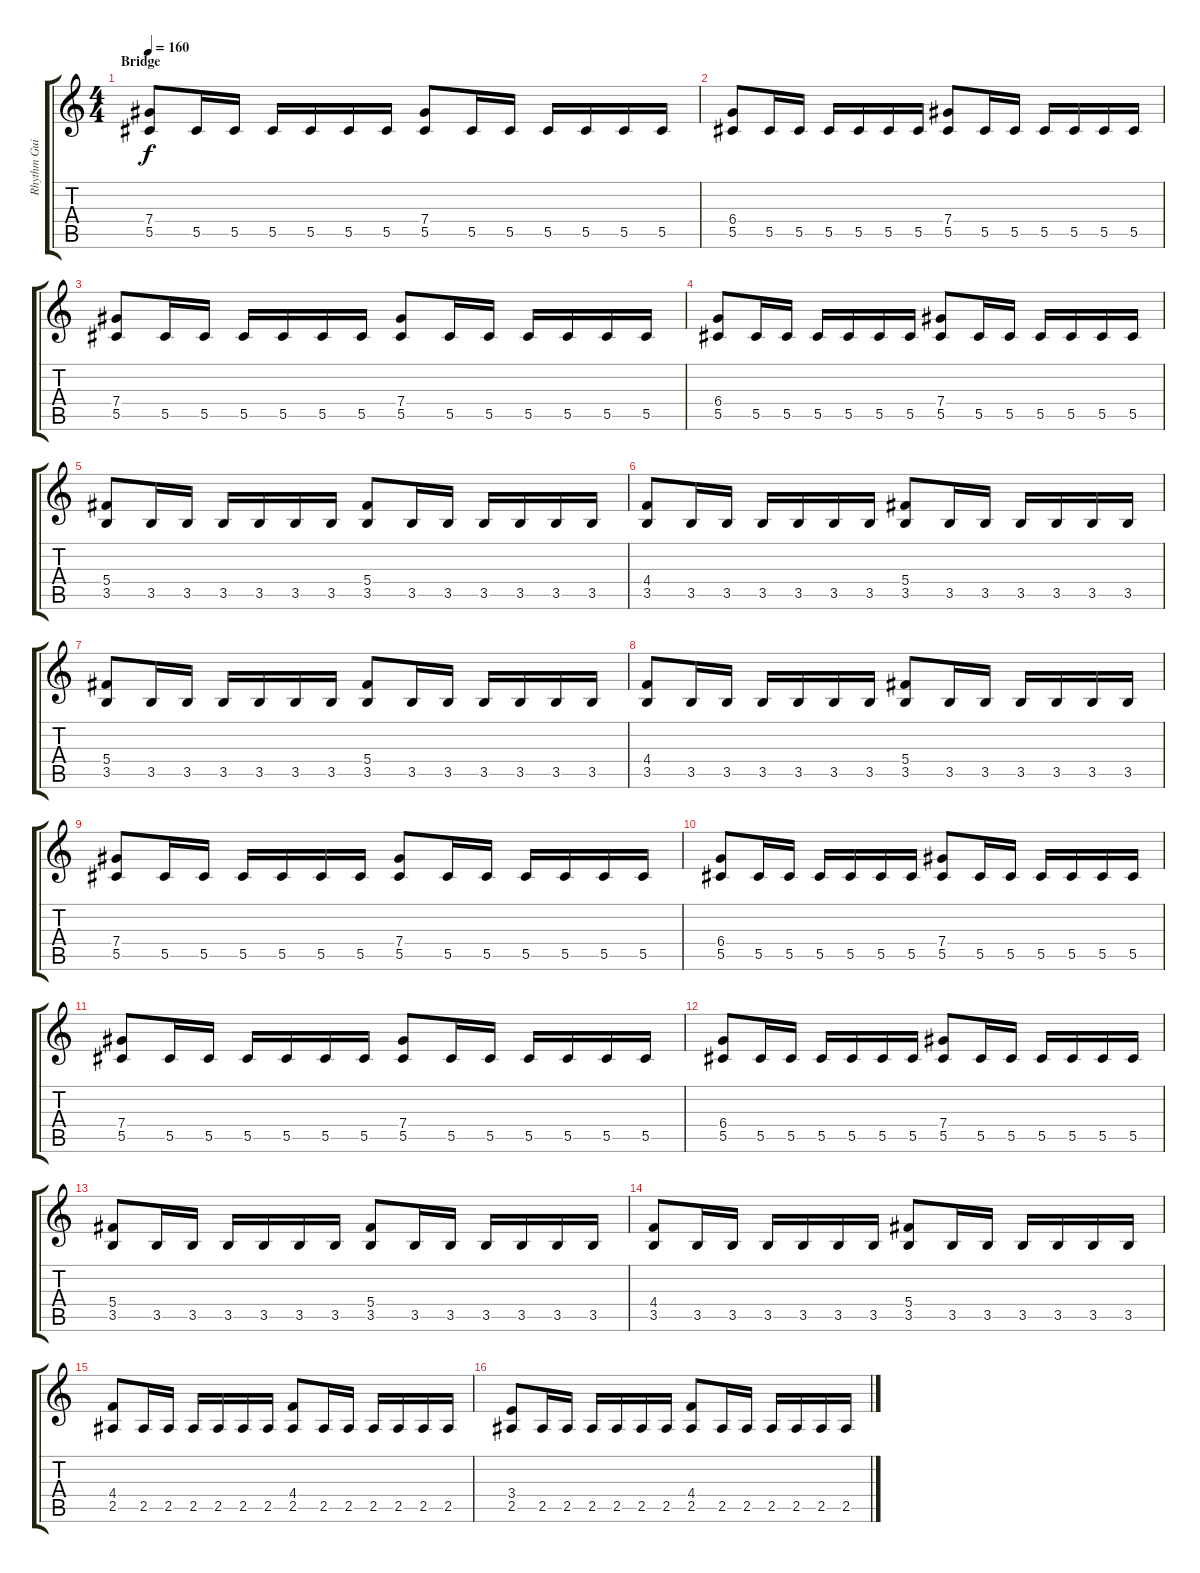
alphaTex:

\track ("Rhythm Guitar" "Rhythm Gui") {instrument distortionguitar}
\staff {score tabs}
\tuning (Eb4 Bb3 Gb3 Db3 Ab2 Eb2) {hide}
\ts (4 4)
\section ("" "Bridge")
\tempo 160
\clef g2
\ks c
(7.4 5.5).8{dy f} 5.5.16 5.5.16 5.5.16 5.5.16 5.5.16 5.5.16 (7.4 5.5).8 5.5.16 5.5.16 5.5.16 5.5.16 5.5.16 5.5.16 |
(6.4 5.5).8 5.5.16 5.5.16 5.5.16 5.5.16 5.5.16 5.5.16 (7.4 5.5).8 5.5.16 5.5.16 5.5.16 5.5.16 5.5.16 5.5.16 |
(7.4 5.5).8 5.5.16 5.5.16 5.5.16 5.5.16 5.5.16 5.5.16 (7.4 5.5).8 5.5.16 5.5.16 5.5.16 5.5.16 5.5.16 5.5.16 |
(6.4 5.5).8 5.5.16 5.5.16 5.5.16 5.5.16 5.5.16 5.5.16 (7.4 5.5).8 5.5.16 5.5.16 5.5.16 5.5.16 5.5.16 5.5.16 |
(5.4 3.5).8 3.5.16 3.5.16 3.5.16 3.5.16 3.5.16 3.5.16 (5.4 3.5).8 3.5.16 3.5.16 3.5.16 3.5.16 3.5.16 3.5.16 |
(4.4 3.5).8 3.5.16 3.5.16 3.5.16 3.5.16 3.5.16 3.5.16 (5.4 3.5).8 3.5.16 3.5.16 3.5.16 3.5.16 3.5.16 3.5.16 |
(5.4 3.5).8 3.5.16 3.5.16 3.5.16 3.5.16 3.5.16 3.5.16 (5.4 3.5).8 3.5.16 3.5.16 3.5.16 3.5.16 3.5.16 3.5.16 |
(4.4 3.5).8 3.5.16 3.5.16 3.5.16 3.5.16 3.5.16 3.5.16 (5.4 3.5).8 3.5.16 3.5.16 3.5.16 3.5.16 3.5.16 3.5.16 |
(7.4 5.5).8 5.5.16 5.5.16 5.5.16 5.5.16 5.5.16 5.5.16 (7.4 5.5).8 5.5.16 5.5.16 5.5.16 5.5.16 5.5.16 5.5.16 |
(6.4 5.5).8 5.5.16 5.5.16 5.5.16 5.5.16 5.5.16 5.5.16 (7.4 5.5).8 5.5.16 5.5.16 5.5.16 5.5.16 5.5.16 5.5.16 |
(7.4 5.5).8 5.5.16 5.5.16 5.5.16 5.5.16 5.5.16 5.5.16 (7.4 5.5).8 5.5.16 5.5.16 5.5.16 5.5.16 5.5.16 5.5.16 |
(6.4 5.5).8 5.5.16 5.5.16 5.5.16 5.5.16 5.5.16 5.5.16 (7.4 5.5).8 5.5.16 5.5.16 5.5.16 5.5.16 5.5.16 5.5.16 |
(5.4 3.5).8 3.5.16 3.5.16 3.5.16 3.5.16 3.5.16 3.5.16 (5.4 3.5).8 3.5.16 3.5.16 3.5.16 3.5.16 3.5.16 3.5.16 |
(4.4 3.5).8 3.5.16 3.5.16 3.5.16 3.5.16 3.5.16 3.5.16 (5.4 3.5).8 3.5.16 3.5.16 3.5.16 3.5.16 3.5.16 3.5.16 |
(4.4 2.5).8 2.5.16 2.5.16 2.5.16 2.5.16 2.5.16 2.5.16 (4.4 2.5).8 2.5.16 2.5.16 2.5.16 2.5.16 2.5.16 2.5.16 |
(3.4 2.5).8 2.5.16 2.5.16 2.5.16 2.5.16 2.5.16 2.5.16 (4.4 2.5).8 2.5.16 2.5.16 2.5.16 2.5.16 2.5.16 2.5.16
